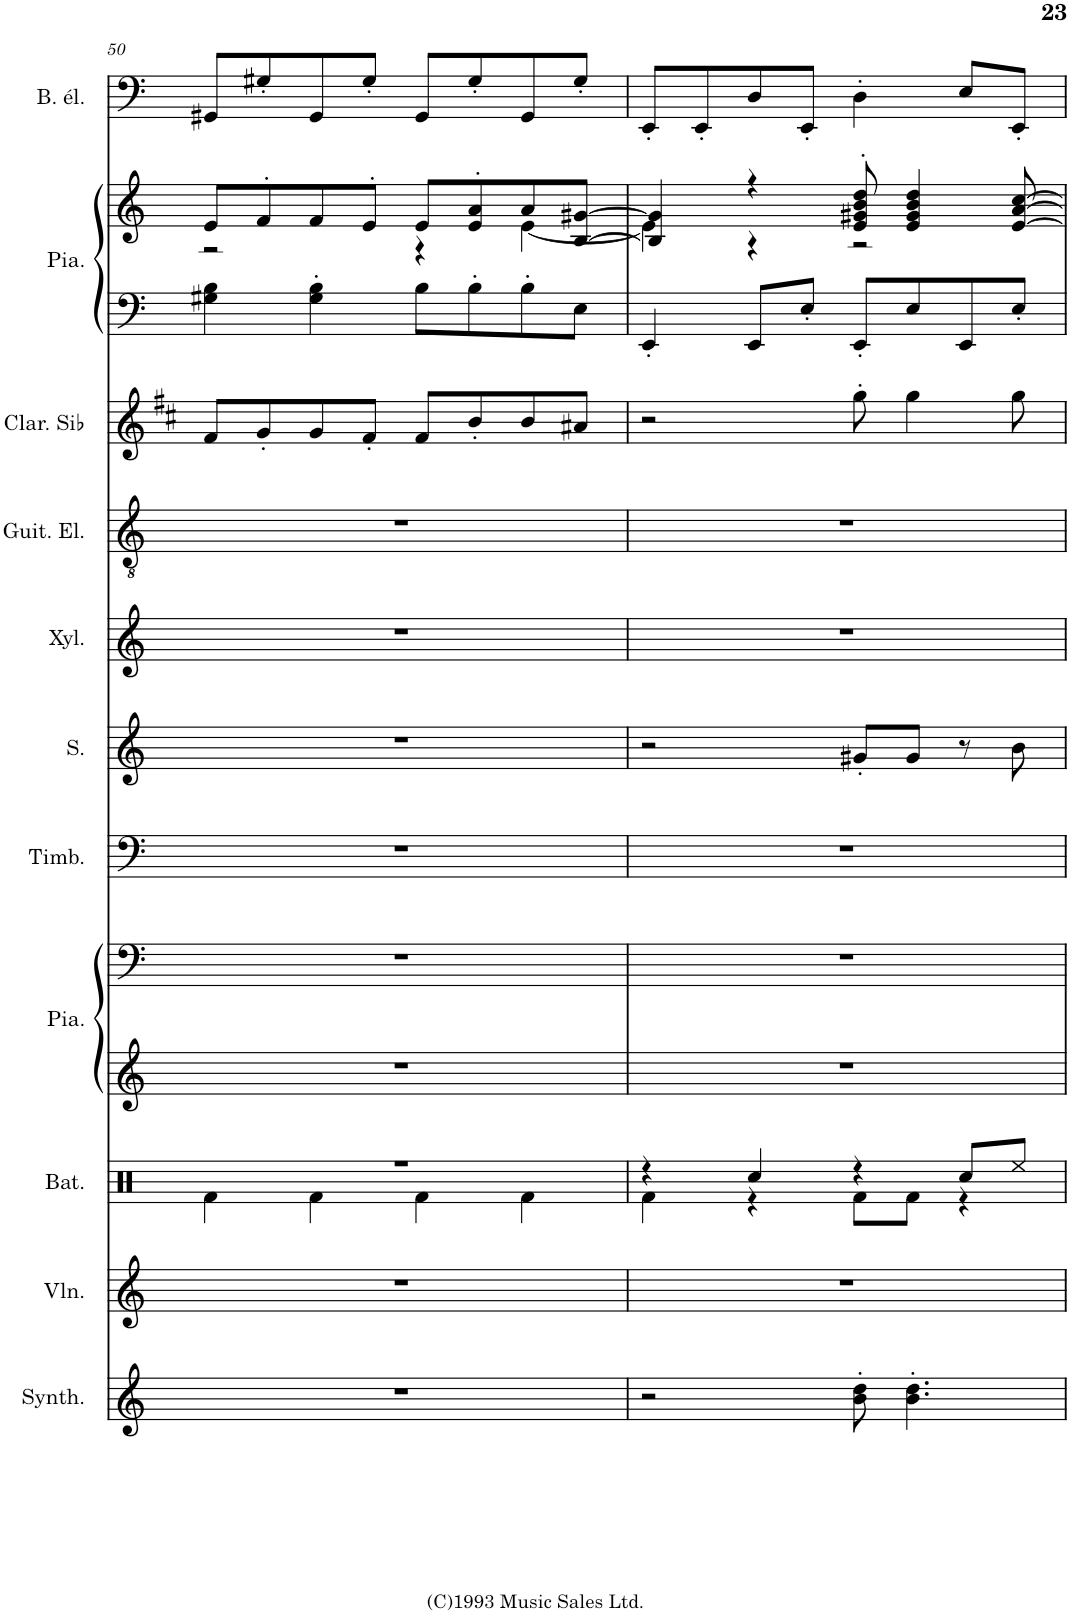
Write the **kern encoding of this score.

**kern	**kern	**kern	**kern	**kern	**kern	**kern	**kern	**kern	**kern	**kern	**kern	**kern
*part11	*part10	*part9	*part8	*part8	*part7	*part6	*part5	*part4	*part3	*part2	*part2	*part1
*staff13	*staff12	*staff11	*staff10	*staff9	*staff8	*staff7	*staff6	*staff5	*staff4	*staff3	*staff2	*staff1
*I"Synthétiseur d'effets	*I"Violon	*I"Batterie	*I"Piano	*	*I"Timbales	*I"Soprano	*I"Xylophone	*I"Guitare électrique	*I"Clarinette en Sib	*I"Piano	*	*I"Basse électrique, Money Money
*I'Synth.	*I'Vln.	*I'Bat.	*I'Pia.	*	*I'Timb.	*I'S.	*I'Xyl.	*I'Guit. El.	*I'Clar. Sib	*I'Pia.	*	*I'B. él.
!!LO:PB:g=z
*clefG2	*clefG2	*clefX	*clefG2	*clefF4	*clefF4	*clefG2	*clefG2	*clefGv2	*clefG2	*clefF4	*clefG2	*clefF4
*	*	*	*	*	*	*	*Trd-7c-12	*	*Trd1c2	*	*	*Trd7c12
*k[]	*k[]	*k[]	*k[]	*k[]	*k[]	*k[]	*k[]	*k[]	*k[f#c#]	*k[]	*k[]	*k[]
*M4/4	*M4/4	*M4/4	*M4/4	*M4/4	*M4/4	*M4/4	*M4/4	*M4/4	*M4/4	*M4/4	*M4/4	*M4/4
=50	=50	=50	=50	=50	=50	=50	=50	=50	=50	=50	=50	=50
*	*	*^	*	*	*	*	*	*	*	*	*^	*
1r	1r	1r	4Rf\	1r	1r	1r	1r	1r	1r	8f#/L	4G#X\ 4B\	8e/L	2r	8GG#X/L
.	.	.	.	.	.	.	.	.	.	8g'/	.	8f'/	.	8G#X'/
.	.	.	4Rf\	.	.	.	.	.	.	8g/	4G#\' 4B\'	8f/	.	8GG#/
.	.	.	.	.	.	.	.	.	.	8f#'/J	.	8e'/J	.	8G#'/J
.	.	.	4Rf\	.	.	.	.	.	.	8f#/L	8B\L	8e/L	4r	8GG#/L
.	.	.	.	.	.	.	.	.	.	8b'/	8B'\	8e/' 8a/'	.	8G#'/
.	.	.	4Rf\	.	.	.	.	.	.	8b/	8B'\	8a/	[4e\	8GG#/
.	.	.	.	.	.	.	.	.	.	8a#X/J	8E\J	[8B/ [8g#X/J	.	8G#'/J
=51	=51	=51	=51	=51	=51	=51	=51	=51	=51	=51	=51	=51	=51	=51
2r	1r	4r	4Rf\	1r	1r	1r	2r	1r	1r	2r	4EE'/	4B/] 4g#/]	4e\]	8EE'/L
.	.	.	.	.	.	.	.	.	.	.	.	.	.	8EE'/
.	.	4Rcc/	4r	.	.	.	.	.	.	.	8EE/L	4r	4r	8D/
.	.	.	.	.	.	.	.	.	.	.	8E'/J	.	.	8EE'/J
8b\' 8dd\'	.	4r	8Rf\L	.	.	.	8g#X'/L	.	.	8gg'\	8EE'/L	8e/' 8g#X/' 8b/' 8dd/'	2r	4D'\
4.b\' 4.dd\'	.	.	8Rf\J	.	.	.	8g#/J	.	.	4gg\	8E/	4e/ 4g#/ 4b/ 4dd/	.	.
.	.	8Rcc/L	4r	.	.	.	8r	.	.	.	8EE/	.	.	8E/L
.	.	8Ree/J	.	.	.	.	8b\	.	.	8gg\	8E'/J	[8e/ [8a/ [8cc/	.	8EE'/J
*	*	*v	*v	*	*	*	*	*	*	*	*	*v	*v	*
=	=	=	=	=	=	=	=	=	=	=	=	=
*-	*-	*-	*-	*-	*-	*-	*-	*-	*-	*-	*-	*-
